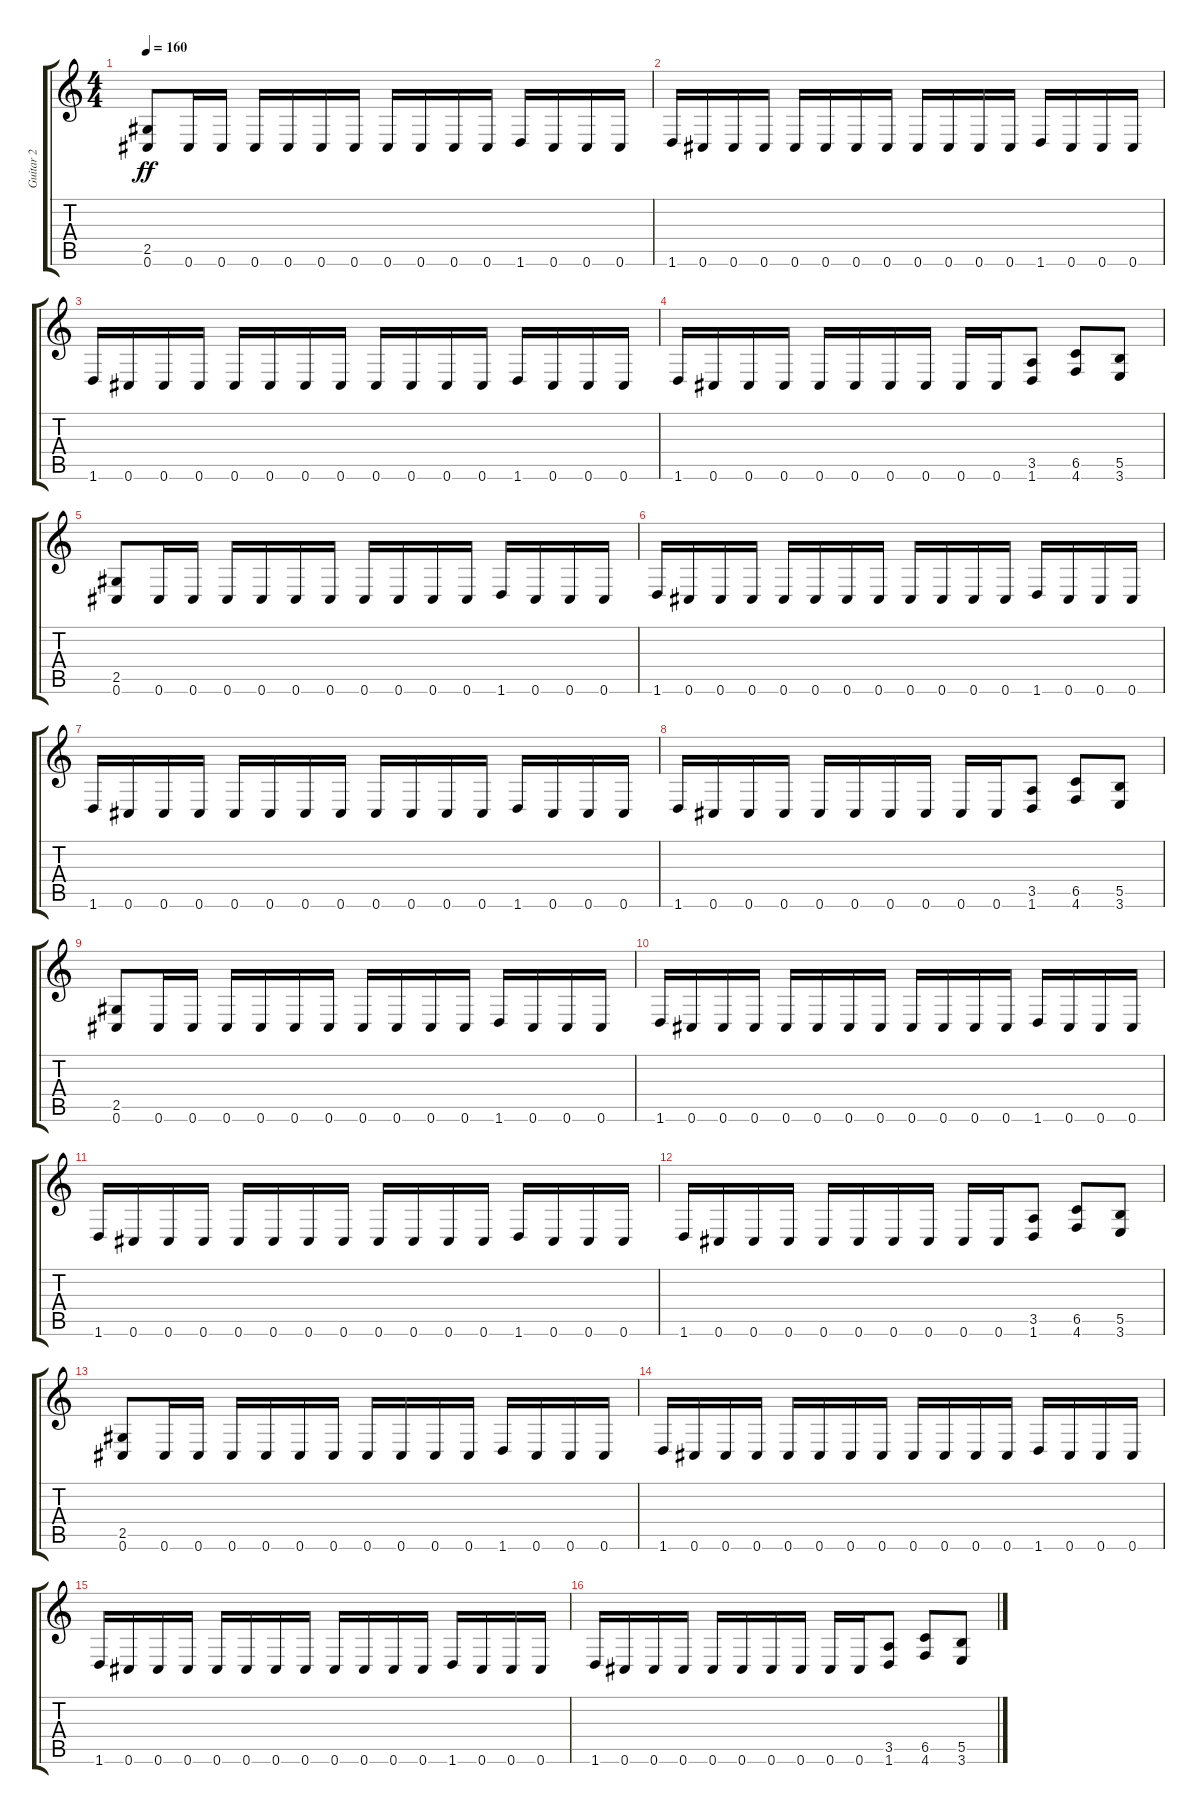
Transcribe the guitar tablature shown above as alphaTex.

\track ("Guitar 2" "Guitar 2") {instrument distortionguitar}
\staff {score tabs}
\tuning (Db4 Ab3 E3 B2 Gb2 Db2) {hide}
\ts (4 4)
\tempo 160
\clef g2
\ks c
(2.5 0.6).8{dy ff} 0.6.16 0.6.16 0.6.16 0.6.16 0.6.16 0.6.16 0.6.16 0.6.16 0.6.16 0.6.16 1.6.16 0.6.16 0.6.16 0.6.16 |
1.6.16 0.6.16 0.6.16 0.6.16 0.6.16 0.6.16 0.6.16 0.6.16 0.6.16 0.6.16 0.6.16 0.6.16 1.6.16 0.6.16 0.6.16 0.6.16 |
1.6.16 0.6.16 0.6.16 0.6.16 0.6.16 0.6.16 0.6.16 0.6.16 0.6.16 0.6.16 0.6.16 0.6.16 1.6.16 0.6.16 0.6.16 0.6.16 |
1.6.16 0.6.16 0.6.16 0.6.16 0.6.16 0.6.16 0.6.16 0.6.16 0.6.16 0.6.16 (3.5 1.6).8 (6.5 4.6).8 (5.5 3.6).8 |
(2.5 0.6).8 0.6.16 0.6.16 0.6.16 0.6.16 0.6.16 0.6.16 0.6.16 0.6.16 0.6.16 0.6.16 1.6.16 0.6.16 0.6.16 0.6.16 |
1.6.16 0.6.16 0.6.16 0.6.16 0.6.16 0.6.16 0.6.16 0.6.16 0.6.16 0.6.16 0.6.16 0.6.16 1.6.16 0.6.16 0.6.16 0.6.16 |
1.6.16 0.6.16 0.6.16 0.6.16 0.6.16 0.6.16 0.6.16 0.6.16 0.6.16 0.6.16 0.6.16 0.6.16 1.6.16 0.6.16 0.6.16 0.6.16 |
1.6.16 0.6.16 0.6.16 0.6.16 0.6.16 0.6.16 0.6.16 0.6.16 0.6.16 0.6.16 (3.5 1.6).8 (6.5 4.6).8 (5.5 3.6).8 |
(2.5 0.6).8 0.6.16 0.6.16 0.6.16 0.6.16 0.6.16 0.6.16 0.6.16 0.6.16 0.6.16 0.6.16 1.6.16 0.6.16 0.6.16 0.6.16 |
1.6.16 0.6.16 0.6.16 0.6.16 0.6.16 0.6.16 0.6.16 0.6.16 0.6.16 0.6.16 0.6.16 0.6.16 1.6.16 0.6.16 0.6.16 0.6.16 |
1.6.16 0.6.16 0.6.16 0.6.16 0.6.16 0.6.16 0.6.16 0.6.16 0.6.16 0.6.16 0.6.16 0.6.16 1.6.16 0.6.16 0.6.16 0.6.16 |
1.6.16 0.6.16 0.6.16 0.6.16 0.6.16 0.6.16 0.6.16 0.6.16 0.6.16 0.6.16 (3.5 1.6).8 (6.5 4.6).8 (5.5 3.6).8 |
(2.5 0.6).8 0.6.16 0.6.16 0.6.16 0.6.16 0.6.16 0.6.16 0.6.16 0.6.16 0.6.16 0.6.16 1.6.16 0.6.16 0.6.16 0.6.16 |
1.6.16 0.6.16 0.6.16 0.6.16 0.6.16 0.6.16 0.6.16 0.6.16 0.6.16 0.6.16 0.6.16 0.6.16 1.6.16 0.6.16 0.6.16 0.6.16 |
1.6.16 0.6.16 0.6.16 0.6.16 0.6.16 0.6.16 0.6.16 0.6.16 0.6.16 0.6.16 0.6.16 0.6.16 1.6.16 0.6.16 0.6.16 0.6.16 |
1.6.16 0.6.16 0.6.16 0.6.16 0.6.16 0.6.16 0.6.16 0.6.16 0.6.16 0.6.16 (3.5 1.6).8 (6.5 4.6).8 (5.5 3.6).8
